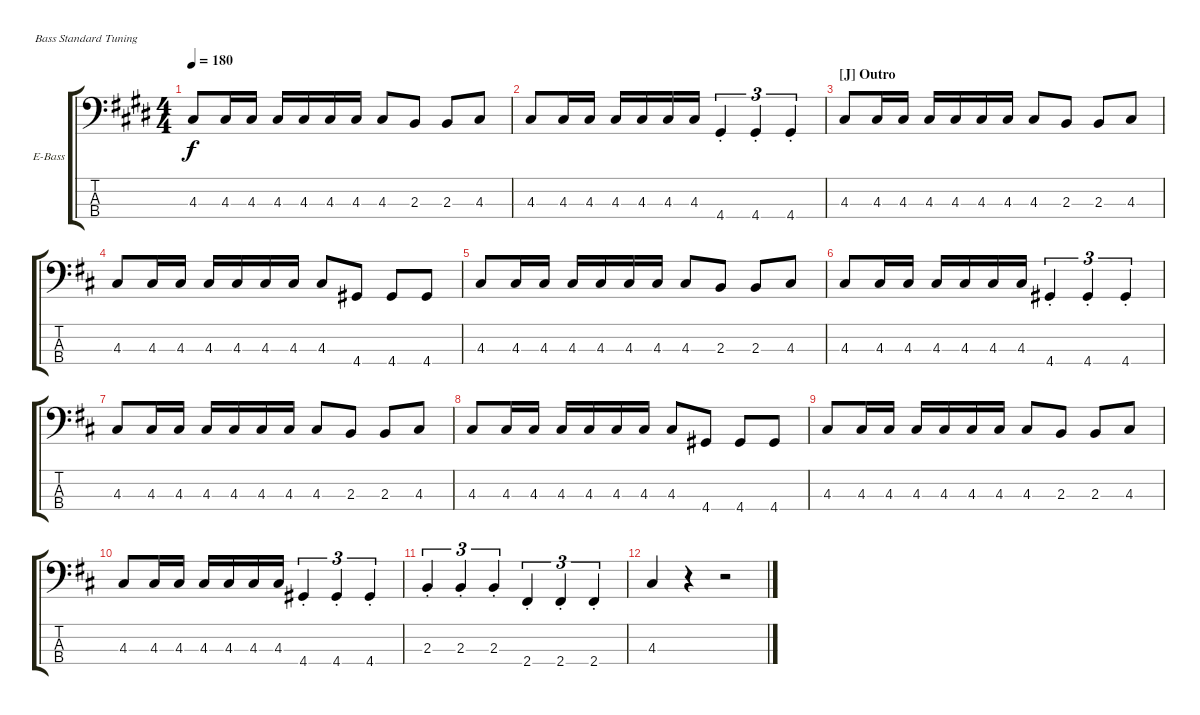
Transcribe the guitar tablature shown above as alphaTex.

\bracketExtendMode groupsimilarinstruments
\firstSystemTrackNameOrientation horizontal
\otherSystemsTrackNameOrientation horizontal
\track ("Bass" "E-Bass") {instrument electricbasspick}
\staff {score tabs}
\tuning (G2 D2 A1 E1)
\ts (4 4)
\tempo 180
\clef f4
\scale
1.06305
\ks e
4.3.8{dy f} 4.3.16 4.3.16 4.3.16 4.3.16 4.3.16 4.3.16 4.3.8 2.3.8 2.3.8 4.3.8 |
\scale
0.936948 4.3.8 4.3.16 4.3.16 4.3.16 4.3.16 4.3.16 4.3.16 4.4{st}.4{tu (3 2)} 4.4{st}.4{tu (3 2)} 4.4{st}.4{tu (3 2)} |
\section ("J" "Outro")
\scale
1.06305 4.3.8 4.3.16 4.3.16 4.3.16 4.3.16 4.3.16 4.3.16 4.3.8 2.3.8 2.3.8 4.3.8 |
\scale
0.936948
\ks d
4.3.8 4.3.16 4.3.16 4.3.16 4.3.16 4.3.16 4.3.16 4.3.8 4.4.8 4.4.8 4.4.8 |
\scale
1.06305 4.3.8 4.3.16 4.3.16 4.3.16 4.3.16 4.3.16 4.3.16 4.3.8 2.3.8 2.3.8 4.3.8 |
\scale
0.936948 4.3.8 4.3.16 4.3.16 4.3.16 4.3.16 4.3.16 4.3.16 4.4{st}.4{tu (3 2)} 4.4{st}.4{tu (3 2)} 4.4{st}.4{tu (3 2)} |
\scale
1.06305 4.3.8 4.3.16 4.3.16 4.3.16 4.3.16 4.3.16 4.3.16 4.3.8 2.3.8 2.3.8 4.3.8 |
\scale
0.936948 4.3.8 4.3.16 4.3.16 4.3.16 4.3.16 4.3.16 4.3.16 4.3.8 4.4.8 4.4.8 4.4.8 |
\scale
1.06305 4.3.8 4.3.16 4.3.16 4.3.16 4.3.16 4.3.16 4.3.16 4.3.8 2.3.8 2.3.8 4.3.8 |
\scale
0.936948 4.3.8 4.3.16 4.3.16 4.3.16 4.3.16 4.3.16 4.3.16 4.4{st}.4{tu (3 2)} 4.4{st}.4{tu (3 2)} 4.4{st}.4{tu (3 2)} |
\scale
1.06305 2.3{st}.4{tu (3 2)} 2.3{st}.4{tu (3 2)} 2.3{st}.4{tu (3 2)} 2.4{st}.4{tu (3 2)} 2.4{st}.4{tu (3 2)} 2.4{st}.4{tu (3 2)} |
\scale
0.936948 4.3.4 r.4 r.2
